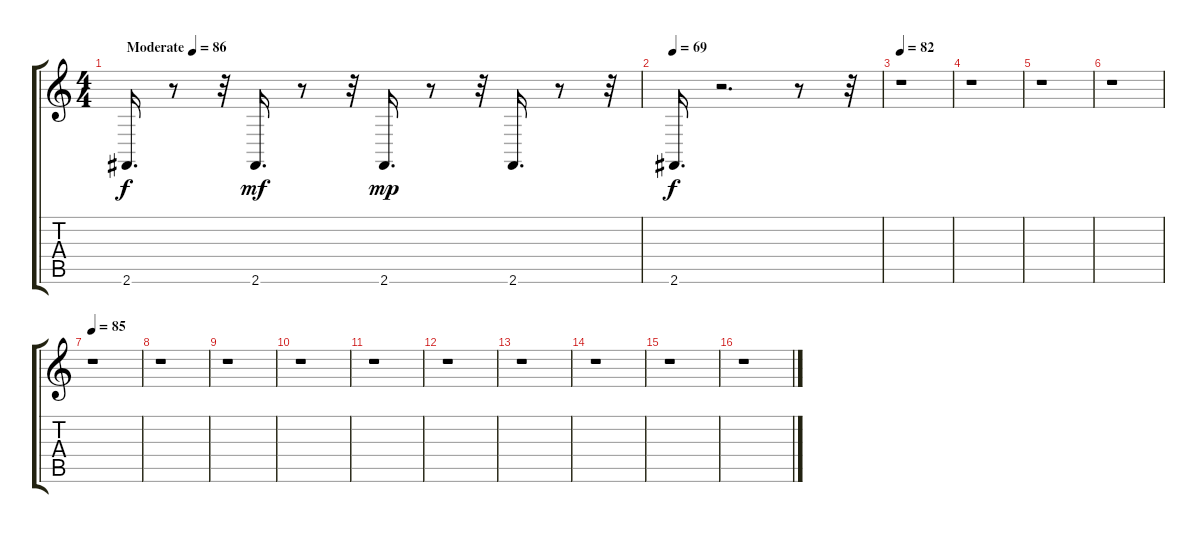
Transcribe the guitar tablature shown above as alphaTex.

\track "" {instrument acousticgrandpiano}
\staff {score tabs}
\tuning (E4 B3 G3 D3 A2 E2) {hide}
\ts (4 4)
\tempo (86 "Moderate")
\clef g2
\ks c
2.6.16{d dy f instrument acousticgrandpiano} r.8 r.32 2.6.16{d dy mf} r.8 r.32 2.6.16{d dy mp} r.8 r.32 2.6.16{d balance 8} r.8 r.32 |
\tempo 69
2.6.16{d dy f} r.2{d} r.8 r.32 |
\tempo 82
r.1 |
r.1 |
r.1 |
r.1 |
\tempo 85
r.1 |
r.1 |
r.1 |
r.1 |
r.1 |
r.1 |
r.1 |
r.1 |
r.1 |
r.1
